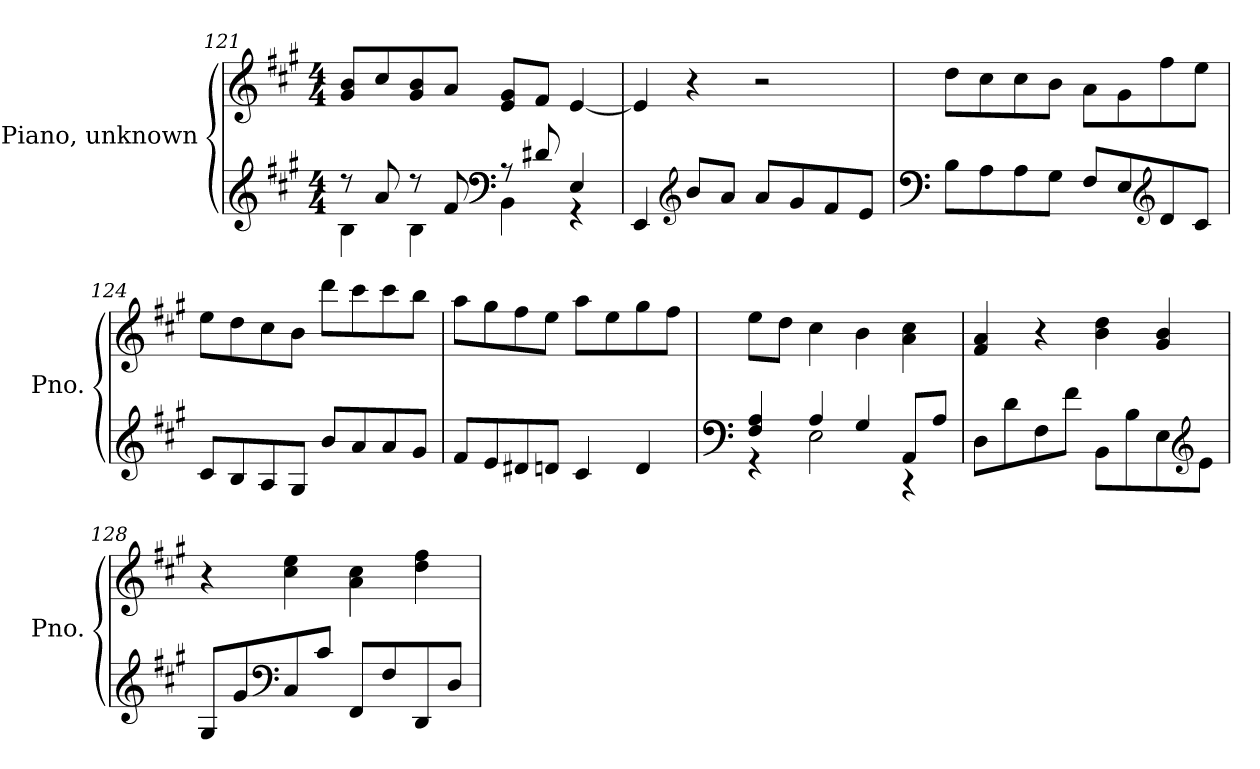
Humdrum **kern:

**kern	**kern
*part1	*part1
*staff2	*staff1
*I"Piano, unknown	*
*I'Pno.	*
*clefG2	*clefG2
*k[f#c#g#]	*k[f#c#g#]
*M4/4	*M4/4
=121	=121
*^	*
8r	4B\	8g#/ 8b/L
8a/	.	8cc#/
8r	4B\	8g#/ 8b/
8f#/	.	8a/J
*clefF4	*	*
8r	4BB\	8e/ 8g#/L
8d#X/	.	8f#/J
4E/	4r	[4e/
*v	*v	*
!!LO:LB:g=z
=122	=122
4EE/	4e/]
*clefG2	*
8b/L	4r
8a/J	.
8a/L	2r
8g#/	.
8f#/	.
8e/J	.
=123	=123
*clefF4	*
8B\L	8dd\L
8A\	8cc#\
8A\	8cc#\
8G#\J	8b\J
8F#/L	8a\L
8E/	8g#\
*clefG2	*
8d/	8ff#\
8c#/J	8ee\J
=124	=124
8c#/L	8ee\L
8B/	8dd\
8A/	8cc#\
8G#/J	8b\J
8b/L	8ddd\L
8a/	8ccc#\
8a/	8ccc#\
8g#/J	8bb\J
=125	=125
8f#/L	8aa\L
8e/	8gg#\
8d#X/	8ff#\
8dn/J	8ee\J
4c#/	8aa\L
.	8ee\
4d/	8gg#\
.	8ff#\J
!!LO:LB:g=z
=126	=126
*clefF4	*
*^	*
4F#/ 4A/	4r	8ee\L
.	.	8dd\J
4A/	2E\	4cc#\
4G#/	.	4b\
8AA/L	4r	4a\ 4cc#\
8A/J	.	.
*v	*v	*
=127	=127
8D\L	4f#/ 4a/
8d\	.
8F#\	4r
8f#\J	.
8BB\L	4b\ 4dd\
8B\	.
8E\	4g#/ 4b/
*clefG2	*
8e\J	.
=128	=128
8G#/L	4r
8g#/	.
*clefF4	*
8C#/	4cc#\ 4ee\
8c#/J	.
8FF#/L	4a\ 4cc#\
8F#/	.
8DD/	4dd\ 4ff#\
8D/J	.
=	=
*-	*-
